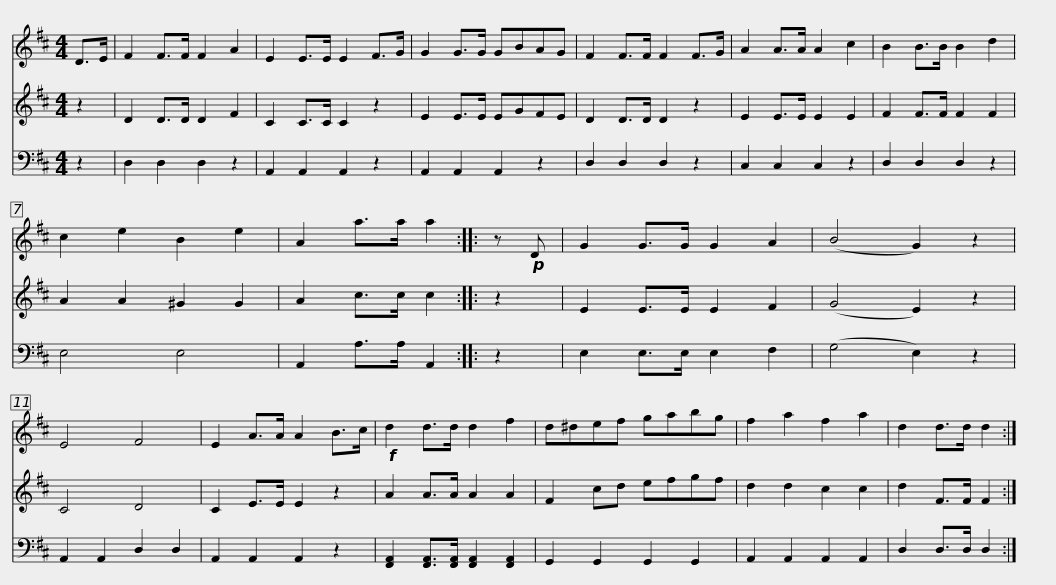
X:1
%%score 1 2 3
L:1/8
M:4/4
I:linebreak $
K:D
V:1 treble
V:2 treble
V:3 bass
V:1
 D>E | F2 F>F F2 A2 | E2 E>E E2 F>G | G2 G>G GBAG | F2 F>F F2 F>G | %5
 A2 A>A A2 c2 | B2 B>B B2 d2 |$ c2 e2 B2 e2 | A2 a>a a2 :: z!p! D | %10
 G2 G>G G2 A2 | (B4 G2) z2 | E4 F4 | E2 A>A A2 B>c |!f! d2 d>d d2 f2 |$ %15
 d^def gabg | f2 a2 f2 a2 | d2 d>d d2 :| %18
V:2
 z2 | D2 D>D D2 F2 | C2 C>C C2 z2 | E2 E>E EGFE | D2 D>D D2 z2 | %5
 E2 E>E E2 E2 | F2 F>F F2 F2 |$ A2 A2 ^G2 G2 | A2 c>c c2 :: z2 | %10
 E2 E>E E2 F2 | (G4 E2) z2 | C4 D4 | C2 E>E E2 z2 | A2 A>A A2 A2 |$ %15
 F2 cd efgf | d2 d2 c2 c2 | d2 F>F F2 :| %18
V:3
 z2 | D,2 D,2 D,2 z2 | A,,2 A,,2 A,,2 z2 | A,,2 A,,2 A,,2 z2 | D,2 D,2 D,2 z2 | %5
 C,2 C,2 C,2 z2 | D,2 D,2 D,2 z2 |$ E,4 E,4 | A,,2 A,>A, A,,2 :: z2 | %10
 E,2 E,>E, E,2 F,2 | (G,4 E,2) z2 | A,,2 A,,2 D,2 D,2 | A,,2 A,,2 A,,2 z2 | [F,,A,,]2 [F,,A,,]>[F,,A,,] [F,,A,,]2 [F,,A,,]2 |$ %15
 G,,2 G,,2 G,,2 G,,2 | A,,2 A,,2 A,,2 A,,2 | D,2 D,>D, D,2 :| %18
